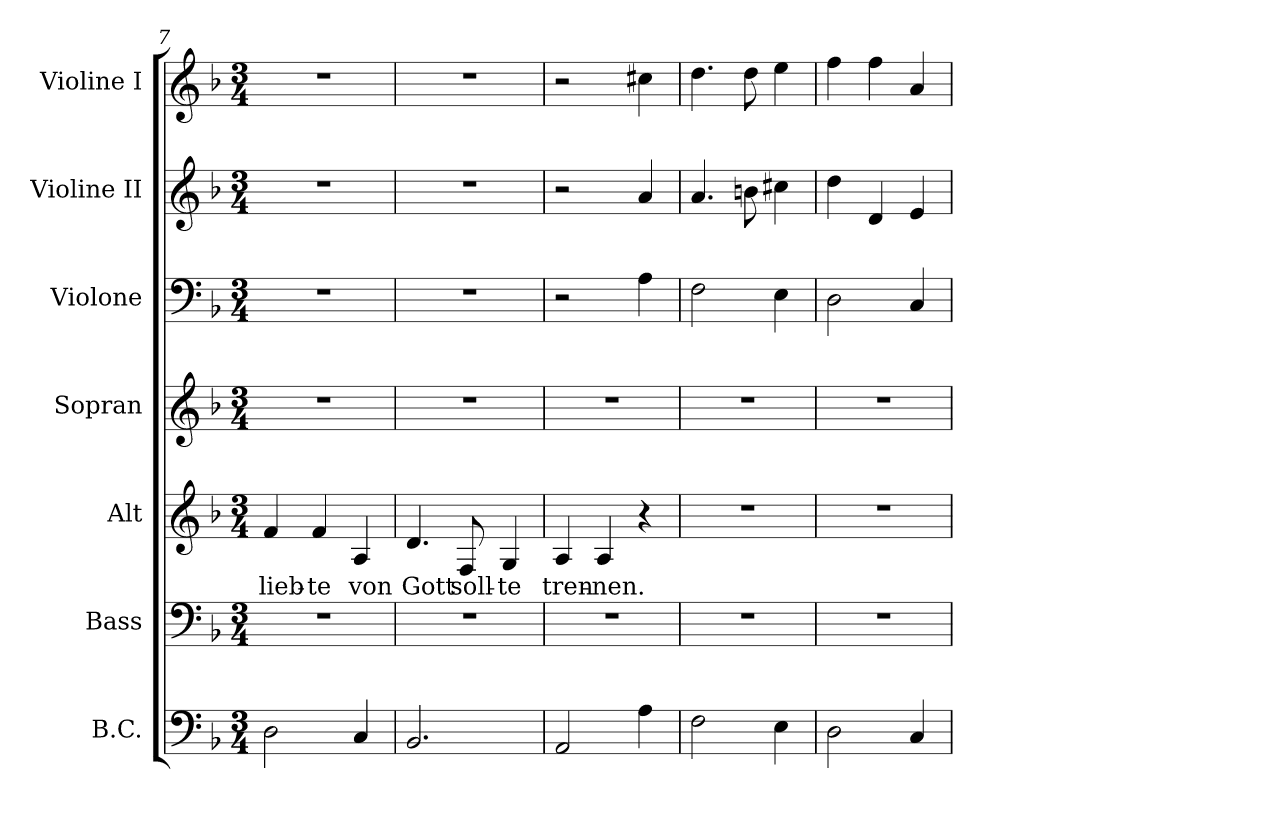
**kern	**kern	**kern	**text	**kern	**kern	**kern	**kern
*part7	*part6	*part5	*part5	*part4	*part3	*part2	*part1
*staff7	*staff6	*staff5	*staff5	*staff4	*staff3	*staff2	*staff1
*I"B.C.	*I"Bass	*I"Alt	*	*I"Sopran	*I"Violone	*I"Violine II	*I"Violine I
*	*I'B.	*I'A.	*	*I'S.	*	*I'Vln. II	*I'Vln. I
*clefF4	*clefF4	*clefG2	*	*clefG2	*clefF4	*clefG2	*clefG2
*k[b-]	*k[b-]	*k[b-]	*	*k[b-]	*k[b-]	*k[b-]	*k[b-]
*F:	*F:	*F:	*	*F:	*F:	*F:	*F:
*M3/4	*M3/4	*M3/4	*	*M3/4	*M3/4	*M3/4	*M3/4
=7	=7	=7	=7	=7	=7	=7	=7
!	!LO:N:vis=1	!	!	!	!	!	!
!	!	!	!LO:LY:b:color=#000000	!LO:N:vis=1	!LO:N:vis=1	!LO:N:vis=1	!LO:N:vis=1
2Di\	2.r	4fi/	-lieb-	2.r	2.r	2.r	2.r
!	!	!	!LO:LY:b:color=#000000	!	!	!	!
.	.	4fi/	-te	.	.	.	.
!	!	!	!LO:LY:b:color=#000000	!	!	!	!
4Ci/	.	4Ai/	von	.	.	.	.
=8	=8	=8	=8	=8	=8	=8	=8
!	!LO:N:vis=1	!	!	!	!	!	!
!	!	!	!LO:LY:b:color=#000000	!LO:N:vis=1	!LO:N:vis=1	!LO:N:vis=1	!LO:N:vis=1
2.BB-i/	2.r	4.di/	Gott	2.r	2.r	2.r	2.r
!	!	!	!LO:LY:b:color=#000000	!	!	!	!
.	.	8Fi/	soll-	.	.	.	.
!	!	!	!LO:LY:b:color=#000000	!	!	!	!
.	.	4Gi/	-te	.	.	.	.
=9	=9	=9	=9	=9	=9	=9	=9
!	!LO:N:vis=1	!	!	!	!	!	!
!	!	!	!LO:LY:b:color=#000000	!LO:N:vis=1	!	!	!
2AAi/	2.r	4Ai/	tren-	2.r	2r	2r	2r
!	!	!	!LO:LY:b:color=#000000	!	!	!	!
.	.	4Ai/	-nen.	.	.	.	.
4Ai\	.	4r	.	.	4Ai\	4ai/	4cc#Xi\
!!LO:LB:g=z
=10	=10	=10	=10	=10	=10	=10	=10
!	!LO:N:vis=1	!LO:N:vis=1	!	!LO:N:vis=1	!	!	!
2Fi\	2.r	2.r	.	2.r	2Fi\	4.ai/	4.ddi\
.	.	.	.	.	.	8bni\	8ddi\
4Ei\	.	.	.	.	4Ei\	4cc#Xi\	4eei\
=11	=11	=11	=11	=11	=11	=11	=11
!	!LO:N:vis=1	!LO:N:vis=1	!	!LO:N:vis=1	!	!	!
2Di\	2.r	2.r	.	2.r	2Di\	4ddi\	4ffi\
.	.	.	.	.	.	4di/	4ffi\
4Ci/	.	.	.	.	4Ci/	4ei/	4ai/
=	=	=	=	=	=	=	=
*-	*-	*-	*-	*-	*-	*-	*-
